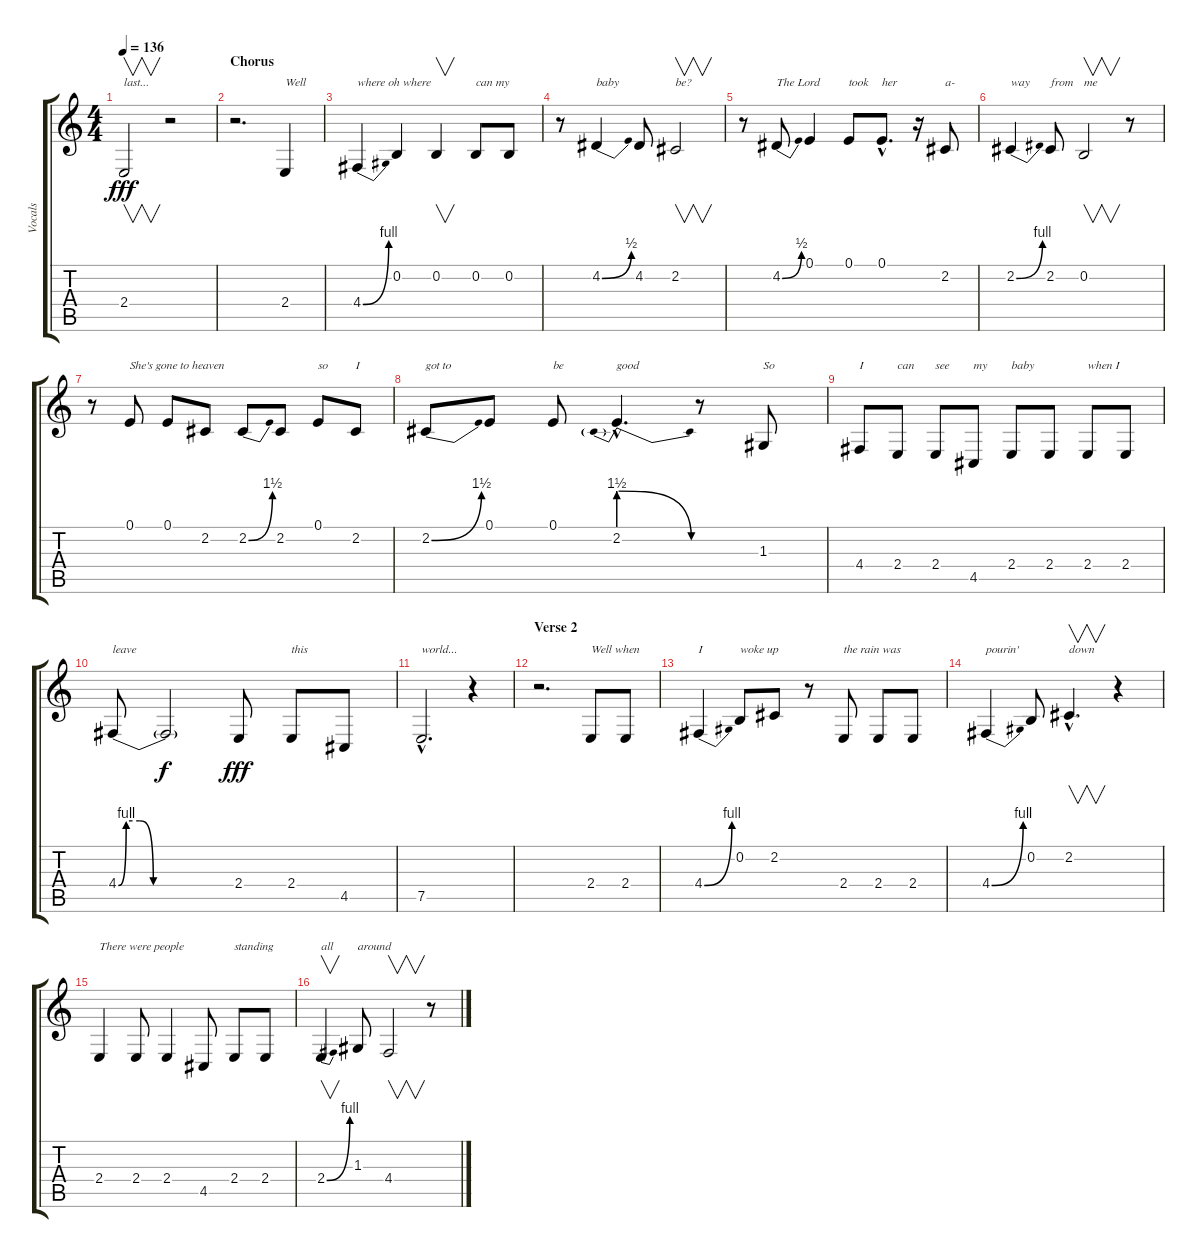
\track ("Vocals" "Vocals") {instrument tenorsax}
\staff {score tabs}
\tuning (E4 B3 G3 D3 A2 E2) {hide}
\ts (4 4)
\tempo 136
\clef g2
\ks c
2.4.2{v txt "last..." dy fff} r.2 |
\section ("" "Chorus")
r.2{d} 2.4.4{txt "Well"} |
4.4{be (bend 0 0 60 4)}.4{txt "where oh where"} 0.2.4 0.2.4{v} 0.2.8{txt "can my"} 0.2.8 |
r.8 4.2{be (bend 0 0 60 2)}.4{txt "baby"} 4.2.8 2.2.2{v txt "be?"} |
r.8 4.2{be (bend 0 0 60 2)}.8{txt "The Lord"} 0.1.4 0.1.8{txt "took"} 0.1{hac}.8{d txt "her"} r.16 2.2.8{txt "a-"} |
2.2{be (bend 0 0 60 4)}.4{txt "way"} 2.2.8{txt "from"} 0.2.2{v txt "me"} r.8 |
r.8 0.1.8{txt "She's gone to heaven"} 0.1.8 2.2.8 2.2{be (bend 0 0 60 6)}.8 2.2.8 0.1.8{txt "so"} 2.2.8{txt "I"} |
2.2{be (bend 0 0 60 6)}.8{txt "got to"} 0.1.8 0.1.8{txt "be"} 2.2{be (prebendrelease 0 6 60 0) hac}.4{d txt "good"} r.8 1.3.8{txt "So"} |
4.4.8{txt "I"} 2.4.8{txt "can"} 2.4.8{txt "see"} 4.5.8{txt "my"} 2.4.8{txt "baby"} 2.4.8 2.4.8{txt "when I"} 2.4.8 |
4.4{be (custom 0 0 4 4 11 4 18 0 60 0)}.8{txt "leave"} 4.4{t}.2{dy f} 2.4.8{dy fff} 2.4.8{txt "this"} 4.5.8 |
7.5{hac}.2{d txt "world..."} r.4 |
\section ("" "Verse 2")
r.2{d} 2.4.8{txt "Well when"} 2.4.8 |
4.4{be (bend 0 0 60 4)}.4{txt "I"} 0.2.8{txt "woke up"} 2.2.8 r.8 2.4.8{txt "the rain was"} 2.4.8 2.4.8 |
4.4{be (bend 0 0 60 4)}.4{txt "pourin'"} 0.2.8 2.2{hac}.4{v d txt "down"} r.4 |
2.4.4{txt "There were people"} 2.4.8 2.4.4 4.5.8 2.4.8{txt "standing"} 2.4.8 |
2.4{be (bend 0 0 60 4)}.4{v txt "all"} 1.3.8{txt "around"} 4.4.2{v} r.8
